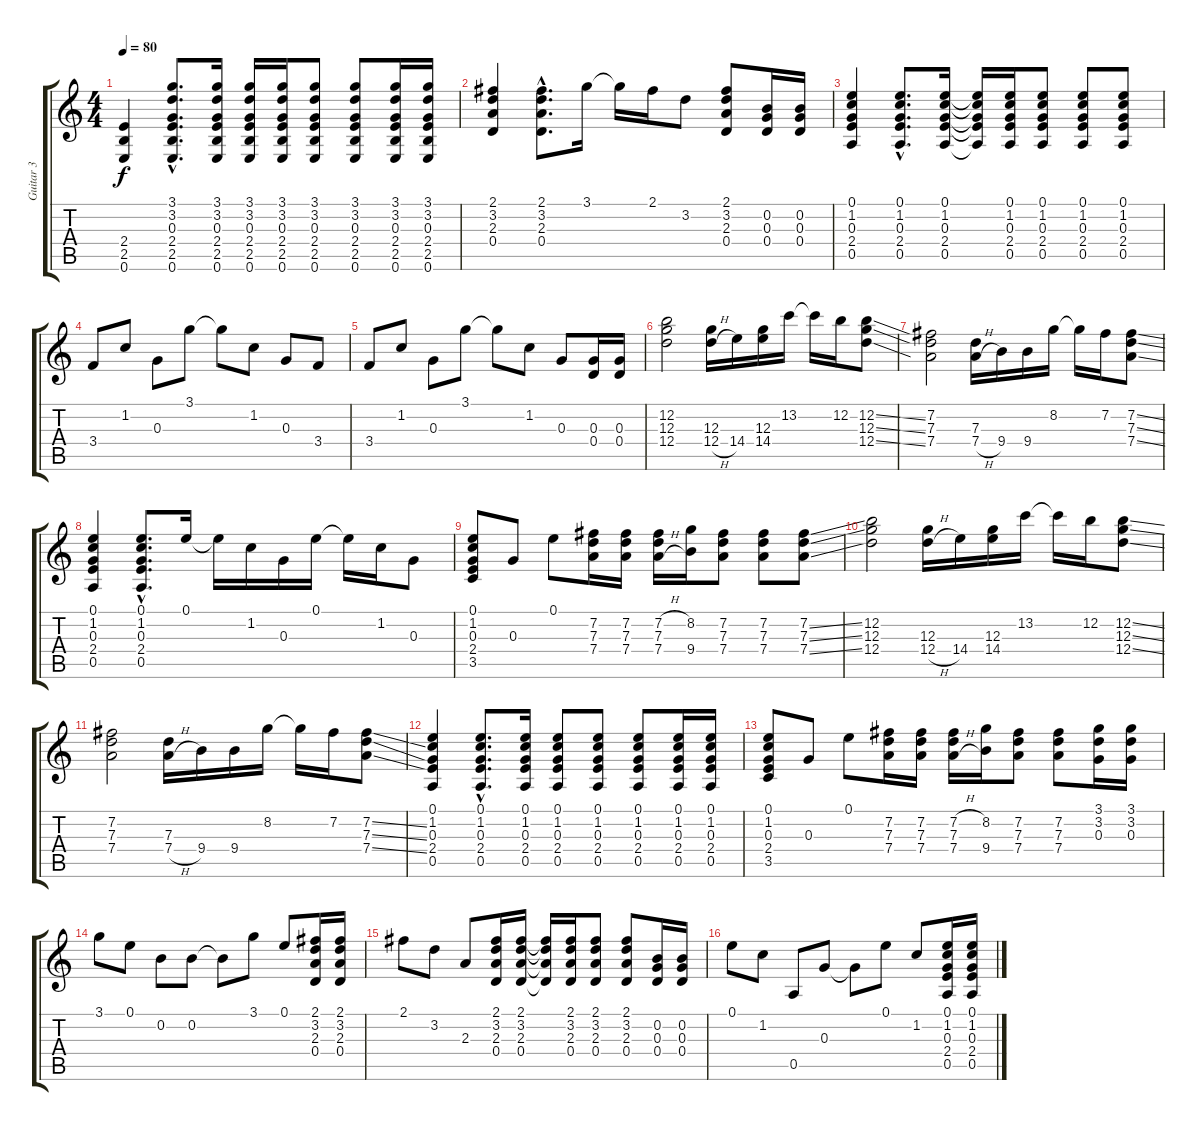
\track ("Guitar 3" "Guitar 3") {instrument distortionguitar}
\staff {score tabs}
\tuning (E4 B3 G3 D3 A2 E2) {hide}
\ts (4 4)
\tempo 80
\clef g2
\ks c
(2.4 2.5 0.6).4{dy f} (3.1{hac} 3.2{hac} 0.3{hac} 2.4{hac} 2.5{hac} 0.6{hac}).8{d} (3.1 3.2 0.3 2.4 2.5 0.6).16 (3.1 3.2 0.3 2.4 2.5 0.6).16 (3.1 3.2 0.3 2.4 2.5 0.6).16 (3.1 3.2 0.3 2.4 2.5 0.6).8 (3.1 3.2 0.3 2.4 2.5 0.6).8 (3.1 3.2 0.3 2.4 2.5 0.6).16 (3.1 3.2 0.3 2.4 2.5 0.6).16 |
(2.1 3.2 2.3 0.4).4 (2.1{hac} 3.2{hac} 2.3{hac} 0.4{hac}).8{d} 3.1.16 3.1{t}.16 2.1.16 3.2.8 (2.1 3.2 2.3 0.4).8 (0.2 0.3 0.4).16 (0.2 0.3 0.4).16 |
(0.1 1.2 0.3 2.4 0.5).4 (0.1{hac} 1.2{hac} 0.3{hac} 2.4{hac} 0.5{hac}).8{d} (0.1 1.2 0.3 2.4 0.5).16 (0.1{t} 1.2{t} 0.3{t} 2.4{t} 0.5{t}).16 (0.1 1.2 0.3 2.4 0.5).16 (0.1 1.2 0.3 2.4 0.5).8 (0.1 1.2 0.3 2.4 0.5).8 (0.1 1.2 0.3 2.4 0.5).8 |
3.4.8{volume 16} 1.2.8 0.3.8 3.1.8 3.1{t}.8 1.2.8 0.3.8 3.4.8 |
3.4.8 1.2.8 0.3.8 3.1.8 3.1{t}.8 1.2.8 0.3.8 (0.3 0.4).16 (0.3 0.4).16 |
(12.2 12.3 12.4).2 (12.3 12.4{h}).16 14.4.16 (12.3 14.4).16 13.2.16 13.2{t}.16 12.2.16 (12.2{ss} 12.3{ss} 12.4{ss}).8 |
(7.2 7.3 7.4).2 (7.3 7.4{h}).16 9.4.16 9.4.16 8.2.16 8.2{t}.16 7.2.16 (7.2{ss} 7.3{ss} 7.4{ss}).8 |
(0.1 1.2 0.3 2.4 0.5).4 (0.1{hac} 1.2{hac} 0.3{hac} 2.4{hac} 0.5{hac}).8{d} 0.1.16 0.1{t}.16 1.2.16 0.3.16 0.1.16 0.1{t}.16 1.2.16 0.3.8 |
(0.1 1.2 0.3 2.4 3.5).8 0.3.8 0.1.8 (7.2 7.3 7.4).16 (7.2 7.3 7.4).16 (7.2{h} 7.3 7.4{h}).16 (8.2 9.4).16 (7.2 7.3 7.4).8 (7.2 7.3 7.4).8 (7.2{ss} 7.3{ss} 7.4{ss}).8 |
(12.2 12.3 12.4).2 (12.3 12.4{h}).16 14.4.16 (12.3 14.4).16 13.2.16 13.2{t}.16 12.2.16 (12.2{ss} 12.3{ss} 12.4{ss}).8 |
(7.2 7.3 7.4).2 (7.3 7.4{h}).16 9.4.16 9.4.16 8.2.16 8.2{t}.16 7.2.16 (7.2{ss} 7.3{ss} 7.4{ss}).8 |
(0.1 1.2 0.3 2.4 0.5).4 (0.1{hac} 1.2{hac} 0.3{hac} 2.4{hac} 0.5{hac}).8{d} (0.1 1.2 0.3 2.4 0.5).16 (0.1 1.2 0.3 2.4 0.5).8 (0.1 1.2 0.3 2.4 0.5).8 (0.1 1.2 0.3 2.4 0.5).8 (0.1 1.2 0.3 2.4 0.5).16 (0.1 1.2 0.3 2.4 0.5).16 |
(0.1 1.2 0.3 2.4 3.5).8 0.3.8 0.1.8 (7.2 7.3 7.4).16 (7.2 7.3 7.4).16 (7.2{h} 7.3 7.4{h}).16 (8.2 9.4).16 (7.2 7.3 7.4).8 (7.2 7.3 7.4).8 (3.1 3.2 0.3).16 (3.1 3.2 0.3).16 |
3.1.8 0.1.8 0.2.8 0.2.8 0.2{t}.8 3.1.8 0.1.8 (2.1 3.2 2.3 0.4).16 (2.1 3.2 2.3 0.4).16 |
2.1.8 3.2.8 2.3.8 (2.1 3.2 2.3 0.4).16 (2.1 3.2 2.3 0.4).16 (2.1{t} 3.2{t} 2.3{t} 0.4{t}).16 (2.1 3.2 2.3 0.4).16 (2.1 3.2 2.3 0.4).8 (2.1 3.2 2.3 0.4).8 (0.2 0.3 0.4).16 (0.2 0.3 0.4).16 |
0.1.8 1.2.8 0.5.8 0.3.8 0.3{t}.8 0.1.8 1.2.8 (0.1 1.2 0.3 2.4 0.5).16 (0.1 1.2 0.3 2.4 0.5).16
